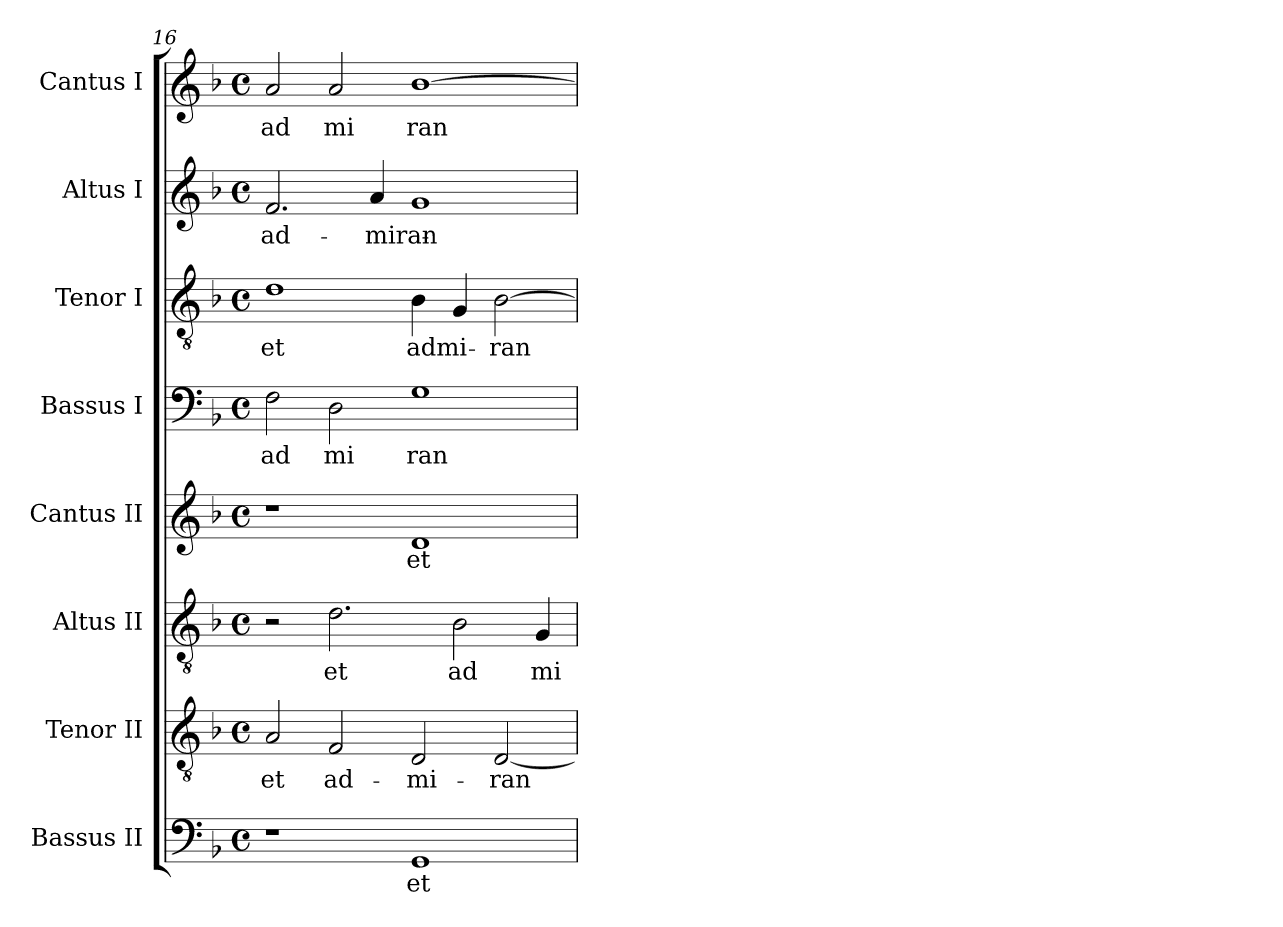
**kern	**text	**kern	**text	**kern	**text	**kern	**text	**kern	**text	**kern	**text	**kern	**text	**kern	**text
*part8	*part8	*part7	*part7	*part6	*part6	*part5	*part5	*part4	*part4	*part3	*part3	*part2	*part2	*part1	*part1
*staff8	*staff8	*staff7	*staff7	*staff6	*staff6	*staff5	*staff5	*staff4	*staff4	*staff3	*staff3	*staff2	*staff2	*staff1	*staff1
*I"Bassus II	*	*I"Tenor II	*	*I"Altus II	*	*I"Cantus II	*	*I"Bassus I	*	*I"Tenor I	*	*I"Altus I	*	*I"Cantus I	*
*clefF4	*	*clefGv2	*	*clefGv2	*	*clefG2	*	*clefF4	*	*clefGv2	*	*clefG2	*	*clefG2	*
*k[b-]	*	*k[b-]	*	*k[b-]	*	*k[b-]	*	*k[b-]	*	*k[b-]	*	*k[b-]	*	*k[b-]	*
*F:	*	*F:	*	*F:	*	*F:	*	*F:	*	*F:	*	*F:	*	*F:	*
*M4/4	*	*M4/4	*	*M4/4	*	*M4/4	*	*M4/4	*	*M4/4	*	*M4/4	*	*M4/4	*
*met(c)	*	*met(c)	*	*met(c)	*	*met(c)	*	*met(c)	*	*met(c)	*	*met(c)	*	*met(c)	*
=16	=16	=16	=16	=16	=16	=16	=16	=16	=16	=16	=16	=16	=16	=16	=16
!	!	!	!LO:LY:b:cj	!	!	!	!	!	!LO:LY:b:cj	!	!LO:LY:b:cj	!	!LO:LY:b:cj	!	!LO:LY:b:cj
1r	.	2A/	et	2r	.	1r	.	2F\	ad	1d	et	2.f/	ad-	2a/	ad
!	!	!	!LO:LY:b:cj	!	!LO:LY:b:cj	!	!	!	!LO:LY:b:cj	!	!	!	!	!	!LO:LY:b:cj
.	.	2F/	ad-	2.d\	et	.	.	2D\	mi	.	.	.	.	2a/	mi
!	!	!	!	!	!	!	!	!	!	!	!	!	!LO:LY:b	!	!
.	.	.	.	.	.	.	.	.	.	.	.	4a/	-miran-	.	.
!	!LO:LY:b:cj	!	!LO:LY:b:cj	!	!	!	!LO:LY:b:cj	!	!LO:LY:b:cj	!	!LO:LY:b	!	!	!	!LO:LY:b:cj
1GG	et	2D/	-mi-	.	.	1d	et	1G	ran	4B-\	admi-	1g	.	[>1b-	ran
!	!	!	!	!	!LO:LY:b:cj	!	!	!	!	!	!	!	!	!	!
.	.	.	.	2B-\	ad	.	.	.	.	4G/	.	.	.	.	.
!	!	!	!LO:LY:b	!	!	!	!	!	!	!	!LO:LY:b	!	!	!	!
.	.	[<2D/	-ran-	.	.	.	.	.	.	[>2B-\	-ran-	.	.	.	.
!	!	!	!	!	!LO:LY:b:cj	!	!	!	!	!	!	!	!	!	!
.	.	.	.	4G/	mi	.	.	.	.	.	.	.	.	.	.
=	=	=	=	=	=	=	=	=	=	=	=	=	=	=	=
*-	*-	*-	*-	*-	*-	*-	*-	*-	*-	*-	*-	*-	*-	*-	*-
